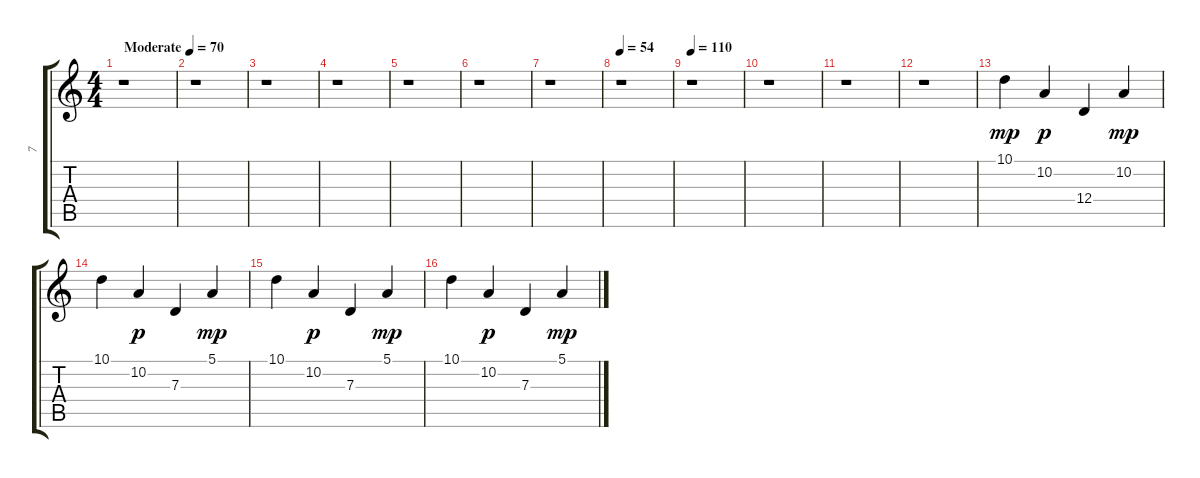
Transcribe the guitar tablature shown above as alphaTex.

\track ("7" "7") {instrument koto}
\staff {score tabs}
\tuning (E4 B3 G3 D3 A2 E2) {hide}
\ts (4 4)
\tempo (70 "Moderate")
\clef g2
\ks c
r.1{dy mp instrument koto} |
r.1 |
r.1 |
r.1 |
r.1 |
r.1 |
r.1 |
\tempo 54
r.1 |
\tempo 110
r.1 |
r.1 |
r.1 |
r.1 |
10.1.4 10.2.4{dy p} 12.4.4 10.2.4{dy mp} |
10.1.4 10.2.4{dy p} 7.3.4 5.1.4{dy mp} |
10.1.4 10.2.4{dy p} 7.3.4 5.1.4{dy mp} |
10.1.4 10.2.4{dy p} 7.3.4 5.1.4{dy mp}
